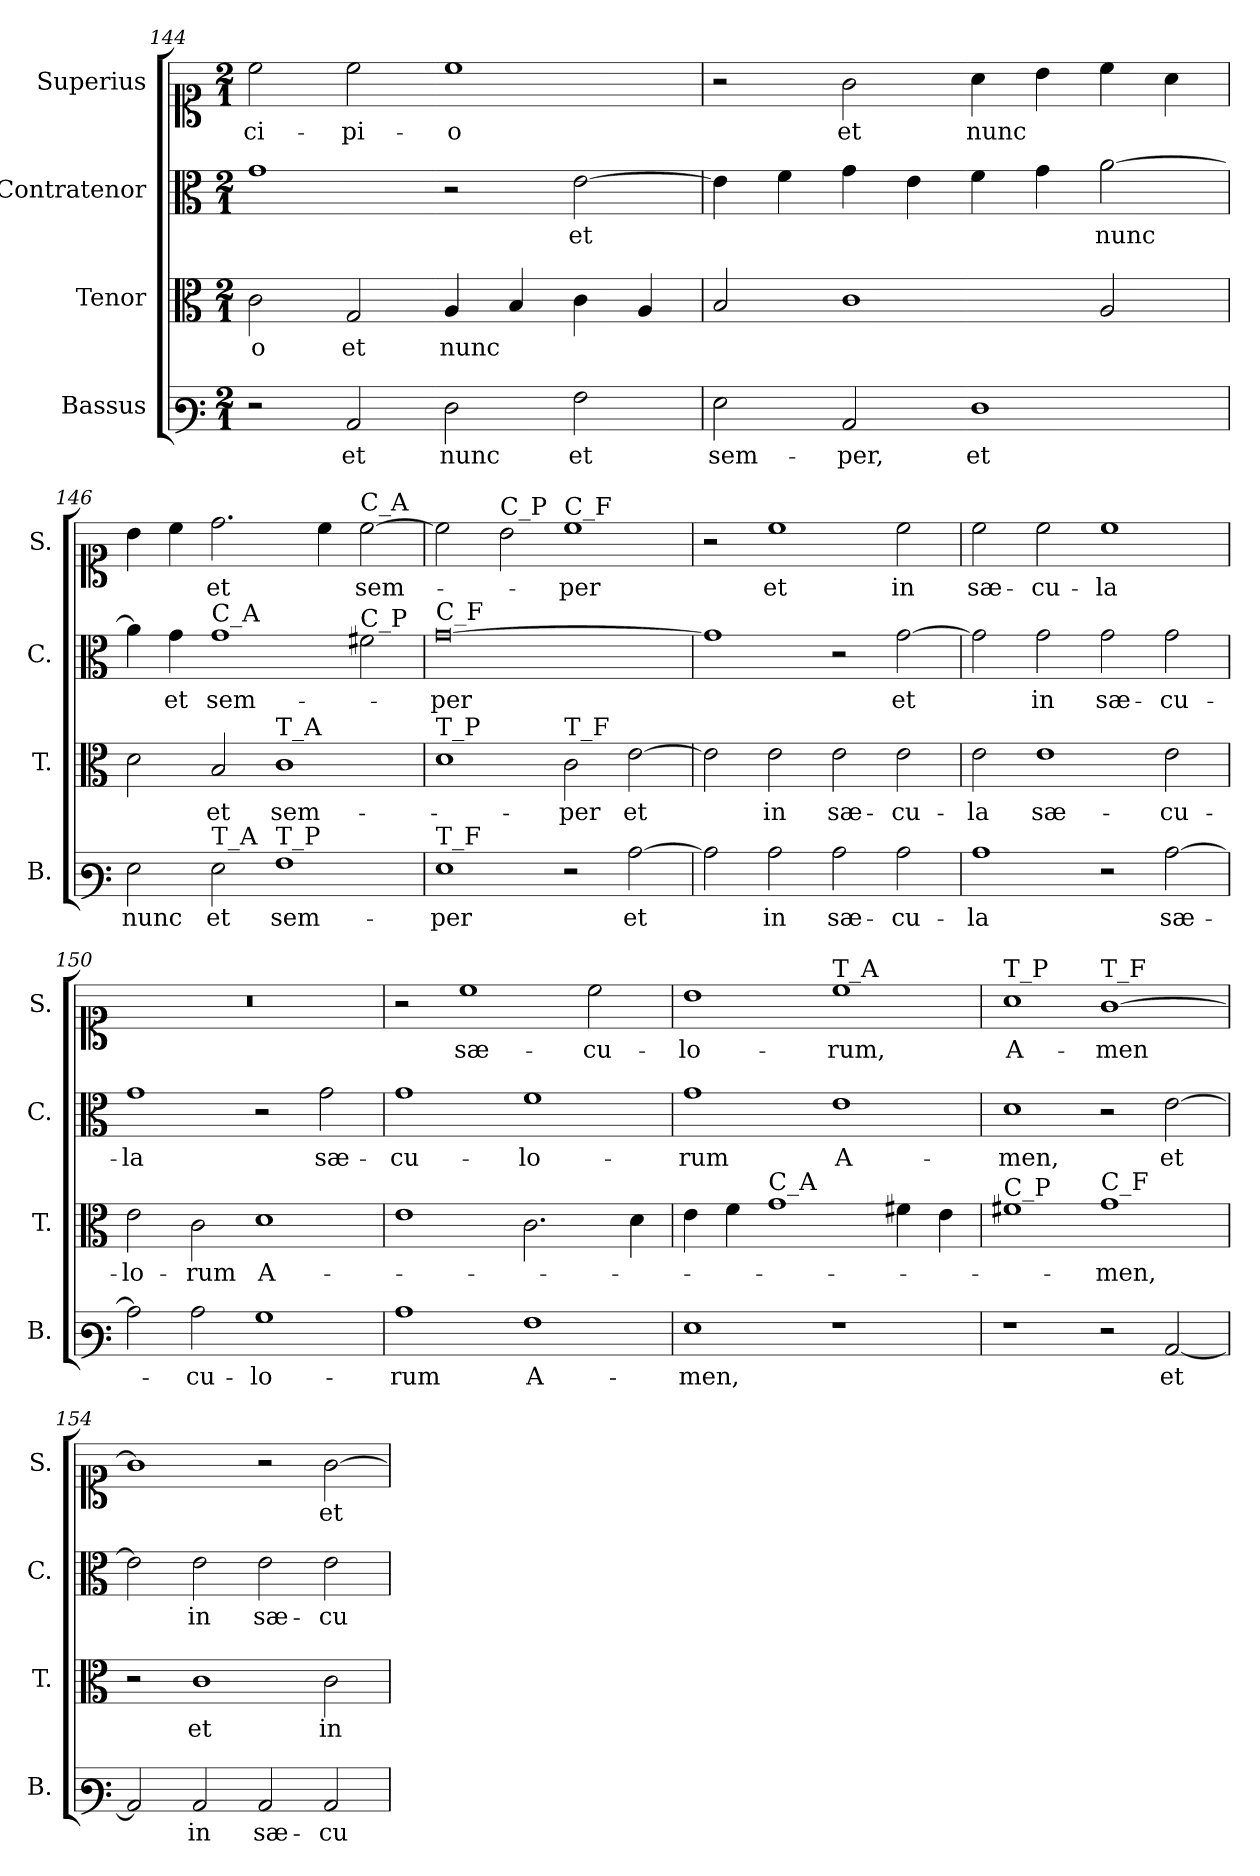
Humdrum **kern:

**kern	**text	**kern	**text	**kern	**text	**kern	**text
*part4	*part4	*part3	*part3	*part2	*part2	*part1	*part1
*staff4	*staff4	*staff3	*staff3	*staff2	*staff2	*staff1	*staff1
*I"Bassus	*	*I"Tenor	*	*I"Contratenor	*	*I"Superius	*
*I'B.	*	*I'T.	*	*I'C.	*	*I'S.	*
*clefF3	*	*clefC3	*	*clefC3	*	*clefC1	*
*k[]	*	*k[]	*	*k[]	*	*k[]	*
*M2/1	*	*M2/1	*	*M2/1	*	*M2/1	*
=144	=144	=144	=144	=144	=144	=144	=144
2r	.	2c\	-o	1g	.	2cc\	-ci-
2C/	et	2G/	et	.	.	2cc\	-pi-
2F\	nunc	4A/	nunc	2r	.	1cc	-o
.	.	4B/	.	.	.	.	.
2A\	et	4c\	.	[2e\	et	.	.
.	.	4A/	.	.	.	.	.
=145	=145	=145	=145	=145	=145	=145	=145
2G\	sem-	2B/	.	4e\]	.	2r	.
.	.	.	.	4f\	.	.	.
2C/	-per,	1c	.	4g\	.	2g\	et
.	.	.	.	4e\	.	.	.
1F	et	.	.	4f\	.	4a\	nunc
.	.	.	.	4g\	.	4b\	.
.	.	2A/	.	[2a\	nunc	4cc\	.
.	.	.	.	.	.	4a\	.
=146	=146	=146	=146	=146	=146	=146	=146
2G\	nunc	2d\	.	4a\]	.	4b\	.
.	.	.	.	4g\	et	4cc\	.
!	!	!	!	!LO:TX:a:t=C_A	!	!	!
!LO:TX:a:t=T_A	!	!	!	!	!	!	!
2G\	et	2B/	et	1g	sem-	2.dd\	et
!	!	!LO:TX:a:t=T_A	!	!	!	!	!
!LO:TX:a:t=T_P	!	!	!	!	!	!	!
1A	sem-	1c	sem-	.	.	.	.
.	.	.	.	.	.	4cc\	.
!	!	!	!	!	!	!LO:TX:a:t=C_A	!
!	!	!	!	!LO:TX:a:t=C_P	!	!	!
.	.	.	.	2f#X\	.	[2cc\	sem-
=147	=147	=147	=147	=147	=147	=147	=147
!	!	!	!	!LO:TX:a:t=C_F	!	!	!
!	!	!LO:TX:a:t=T_P	!	!	!	!	!
!LO:TX:a:t=T_F	!	!	!	!	!	!	!
1G	-per	1d	.	[0g	-per	2cc\]	.
!	!	!	!	!	!	!LO:TX:a:t=C_P	!
.	.	.	.	.	.	2b\	.
!	!	!	!	!	!	!LO:TX:a:t=C_F	!
!	!	!LO:TX:a:t=T_F	!	!	!	!	!
2r	.	2c\	-per	.	.	1cc	-per
[2c\	et	[2e\	et	.	.	.	.
=148	=148	=148	=148	=148	=148	=148	=148
2c\]	.	2e\]	.	1g]	.	2r	.
2c\	in	2e\	in	.	.	1cc	et
2c\	sæ-	2e\	sæ-	2r	.	.	.
2c\	-cu-	2e\	-cu-	[2g\	et	2cc\	in
=149	=149	=149	=149	=149	=149	=149	=149
1c	-la	2e\	-la	2g\]	.	2cc\	sæ-
.	.	1e	sæ-	2g\	in	2cc\	-cu-
2r	.	.	.	2g\	sæ-	1cc	-la
[2c\	sæ-	2e\	-cu-	2g\	-cu-	.	.
=150	=150	=150	=150	=150	=150	=150	=150
!	!	!	!	!	!	!LO:N:vis=1	!
2c\]	.	2e\	-lo-	1g	-la	0r	.
2c\	-cu-	2c\	-rum	.	.	.	.
1B	-lo-	1d	A-	2r	.	.	.
.	.	.	.	2g\	sæ-	.	.
=151	=151	=151	=151	=151	=151	=151	=151
1c	-rum	1e	.	1g	-cu-	2r	.
.	.	.	.	.	.	1cc	sæ-
1A	A-	2.c\	.	1f	-lo-	.	.
.	.	.	.	.	.	2cc\	-cu-
.	.	4d\	.	.	.	.	.
=152	=152	=152	=152	=152	=152	=152	=152
1G	-men,	4e\	.	1g	-rum	1b	-lo-
.	.	4f\	.	.	.	.	.
!	!	!LO:TX:a:t=C_A	!	!	!	!	!
.	.	1g	.	.	.	.	.
!	!	!	!	!	!	!LO:TX:a:t=T_A	!
1r	.	.	.	1e	A-	1cc	-rum,
.	.	4f#X\	.	.	.	.	.
.	.	4e\	.	.	.	.	.
=153	=153	=153	=153	=153	=153	=153	=153
!	!	!	!	!	!	!LO:TX:a:t=T_P	!
!	!	!LO:TX:a:t=C_P	!	!	!	!	!
1r	.	1f#X	.	1d	-men,	1a	A-
!	!	!	!	!	!	!LO:TX:a:t=T_F	!
!	!	!LO:TX:a:t=C_F	!	!	!	!	!
2r	.	1g	-men,	2r	.	[1g	-men
[2C/	et	.	.	[2e\	et	.	.
=154	=154	=154	=154	=154	=154	=154	=154
2C/]	.	2r	.	2e\]	.	1g]	.
2C/	in	1c	et	2e\	in	.	.
2C/	sæ-	.	.	2e\	sæ-	2r	.
2C/	-cu-	2c\	in	2e\	-cu-	[2g\	et
=	=	=	=	=	=	=	=
*-	*-	*-	*-	*-	*-	*-	*-
